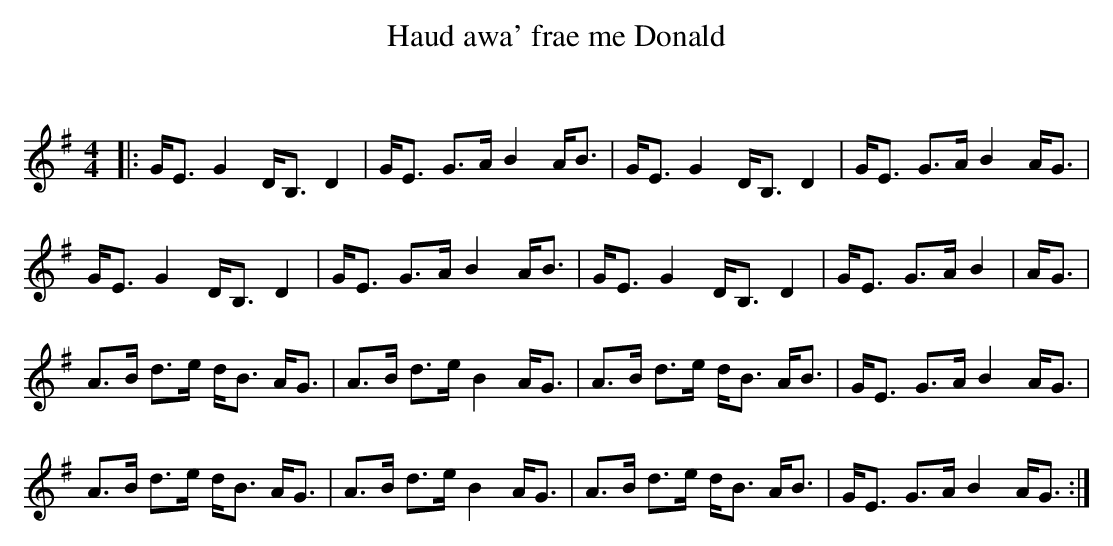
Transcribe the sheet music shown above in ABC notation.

X:1
T: Haud awa' frae me Donald
C:
Q: 128
K:G
M:4/4
L:1/16
|:GE3 G4 DB,3 D4|GE3 G3A B4 AB3|GE3 G4 DB,3 D4|GE3 G3A B4 AG3|
GE3 G4 DB,3 D4|GE3 G3A B4 AB3|GE3 G4 DB,3 D4|GE3 G3A B4|AG3|
A3B d3e dB3 AG3|A3B d3e B4 AG3|A3B d3e dB3 AB3|GE3 G3A B4 AG3|
A3B d3e dB3 AG3|A3B d3e B4 AG3|A3B d3e dB3 AB3|GE3 G3A B4 AG3:|
